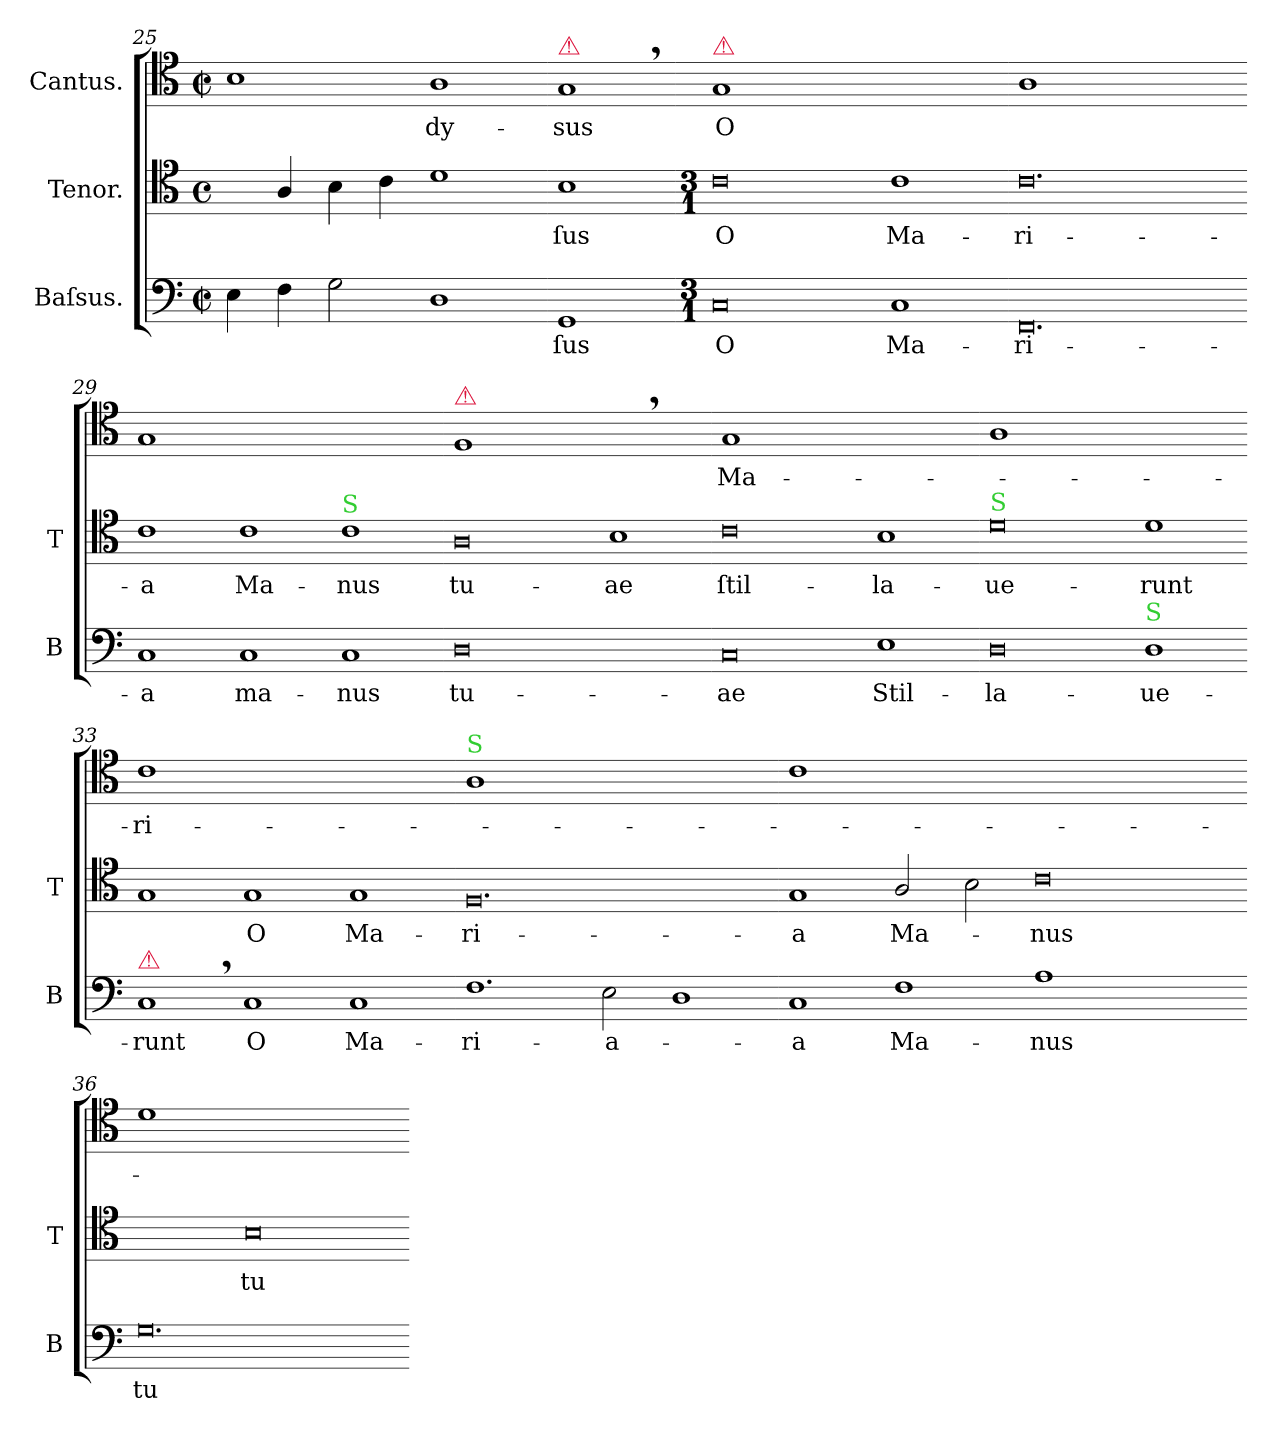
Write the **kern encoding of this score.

**kern	**text	**kern	**text	**kern	**text
*part3	*part3	*part2	*part2	*part1	*part1
*staff3	*staff3	*staff2	*staff2	*staff1	*staff1
*I"Baſsus.	*	*I"Tenor.	*	*I"Cantus.	*
*I'B	*	*I'T	*	*	*
*clefF4	*	*clefC4	*	*clefC4	*
*k[]	*	*k[]	*	*k[]	*
*M2/1	*	*M2/1	*	*M2/1	*
*met(c|)	*	*met(c)	*	*met(c|)	*
=25	=25	=25	=25	=25	=25
4E\	.	4ryy	.	1B\	.
4F\	.	4A/	.	.	.
2G\	.	4B\	.	.	.
.	.	4c\	.	.	.
1D\	.	1d\	.	1A\	-dy-
=26-	=26-	=26-	=26-	=26-	=26-
!	!	!	!	!LO:TX:a:color=crimson:t=⚠	!
1GG/	-ſus	1B\	-ſus	1G,</	-sus
=27-	=27-	=27-	=27-	=27-	=27-
*M3/1	*	*M3/1	*	*	*
!	!	!	!	!LO:TX:a:color=crimson:t=⚠	!
!	!	!	!	!LO:N:vis=1	!
0C/	O	0c\	O	0.G/	O
1C/	Ma-	1c\	Ma-	.	.
=28-	=28-	=28-	=28-	=28-	=28-
!	!	!	!	!LO:N:vis=1	!
0.FF/	-ri-	0.c\	-ri-	0.A\	.
=29-	=29-	=29-	=29-	=29-	=29-
!	!	!	!	!LO:N:vis=1	!
1C/	-a	1c\	-a	0.G/	.
1C/	ma-	1c\	Ma-	.	.
!	!	!LO:TX:a:color=limegreen:t=S	!	!	!
1C/	-nus	1c\	-nus	.	.
=30-	=30-	=30-	=30-	=30-	=30-
!	!	!	!	!LO:TX:a:color=crimson:t=⚠	!
!LO:N:vis=0	!	!	!	!LO:N:vis=1	!
0.D\	tu-	0A\	tu-	0.F,</	.
.	.	1B\	-ae	.	.
=31-	=31-	=31-	=31-	=31-	=31-
!	!	!	!	!LO:N:vis=1	!
0C/	-ae	0c\	ſtil-	0.G/	Ma-
1E\	Stil-	1B\	-la-	.	.
=32-	=32-	=32-	=32-	=32-	=32-
!	!	!LO:TX:a:color=limegreen:t=S	!	!	!
!	!	!	!	!LO:N:vis=1	!
0D\	-la-	0d\	-ue-	0.A\	.
!LO:TX:a:color=limegreen:t=S	!	!	!	!	!
1D\	-ue-	1d\	-runt	.	.
=33-	=33-	=33-	=33-	=33-	=33-
!LO:TX:a:color=crimson:t=⚠	!	!	!	!	!
!	!	!	!	!LO:N:vis=1	!
1C,</	-runt	1G/	.	0.c\	-ri-
1C/	O	1G/	O	.	.
1C/	Ma-	1G/	Ma-	.	.
=34-	=34-	=34-	=34-	=34-	=34-
!	!	!	!	!LO:TX:a:color=limegreen:t=S	!
!	!	!	!	!LO:N:vis=1	!
1.F\	-ri-	0.F/	-ri-	0.A\	.
2E\	-a-	.	.	.	.
1D\	.	.	.	.	.
=35-	=35-	=35-	=35-	=35-	=35-
!	!	!	!	!LO:N:vis=1	!
1C/	-a	1G/	-a	0.c\	.
1F\	Ma-	2A/	Ma-	.	.
.	.	2B\	.	.	.
1A\	-nus	0c\	-nus	.	.
1ryy	.	.	.	1ryy	.
=36-	=36-	=36-	=36-	=36-	=36-
!	!	!	!	!LO:N:vis=1	!
0.G\	tu-	1ryy	.	0.d\	.
.	.	0B\	tu-	.	.
=-	=-	=-	=-	=-	=-
*-	*-	*-	*-	*-	*-
